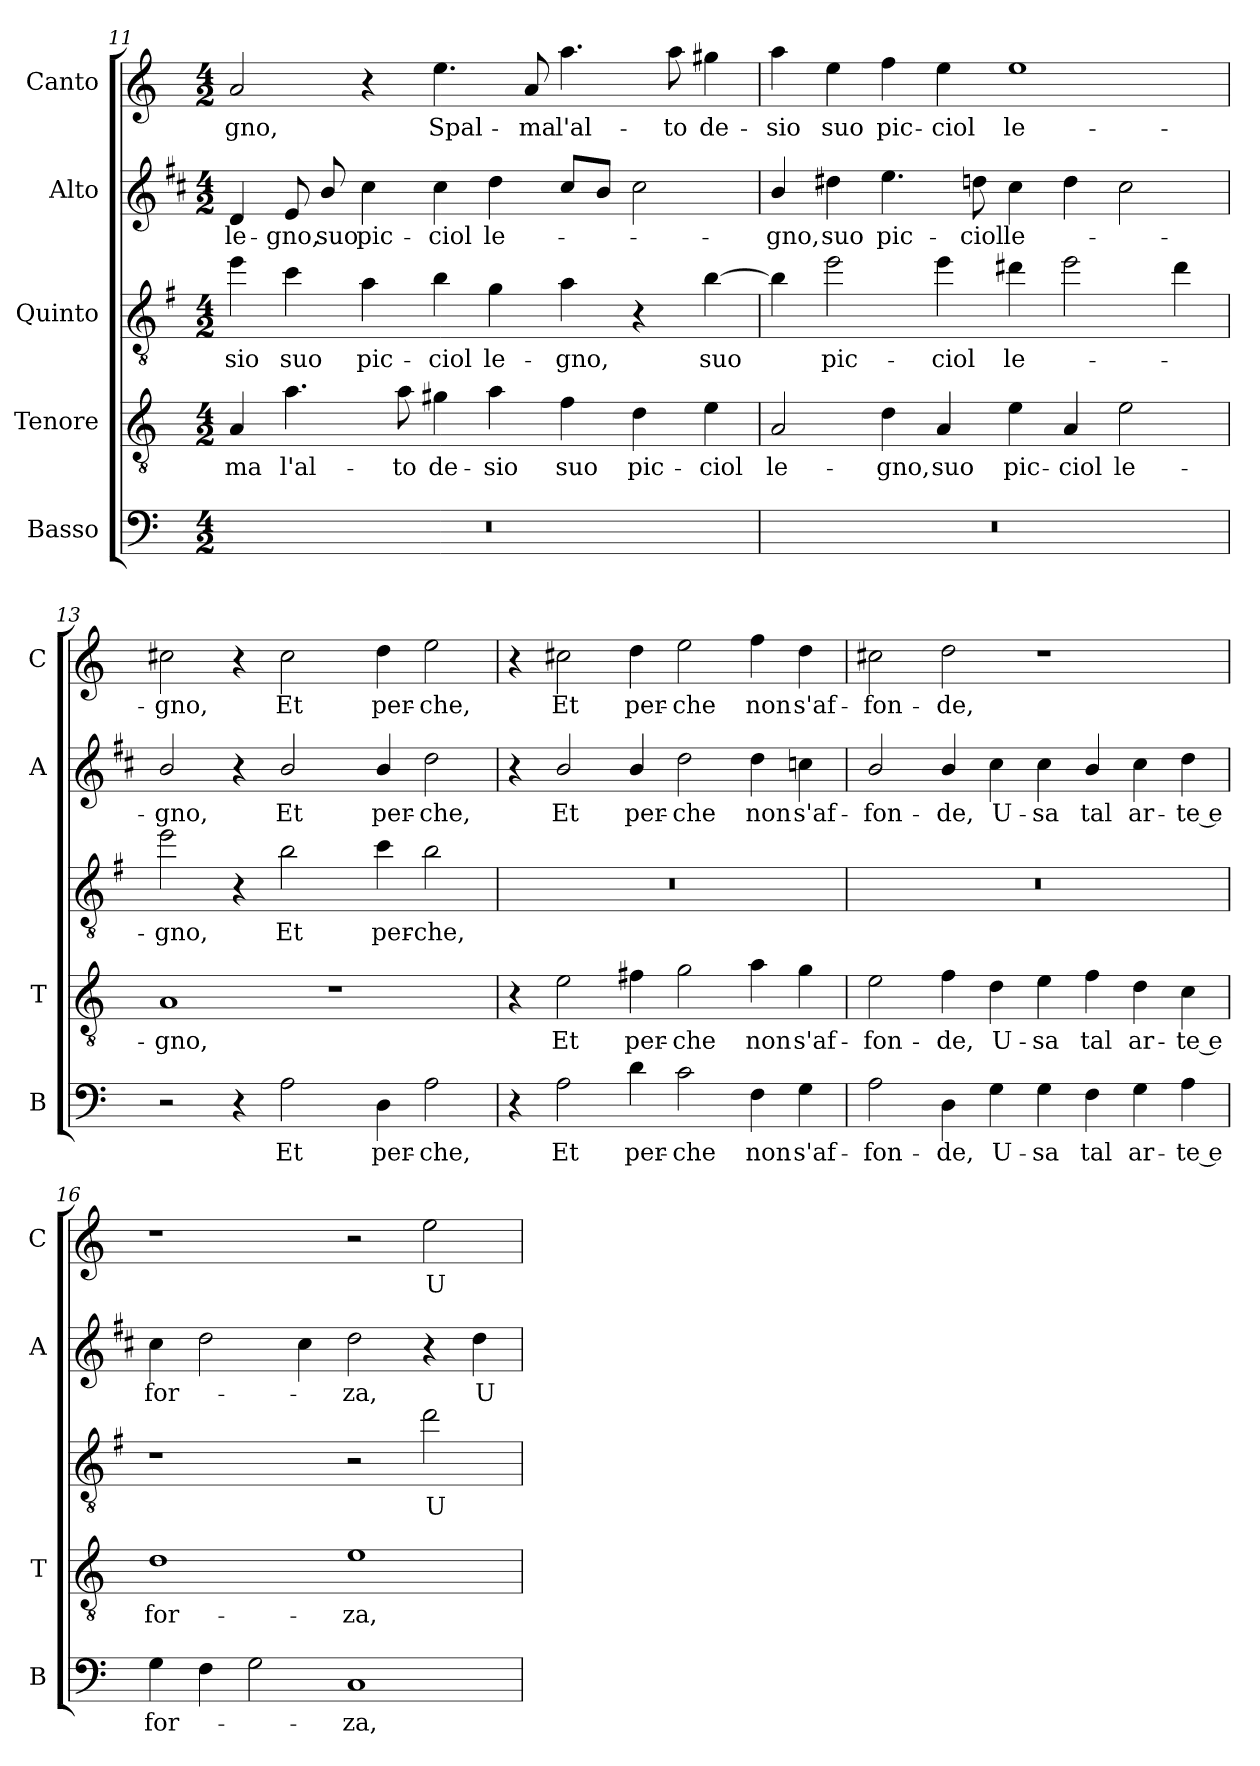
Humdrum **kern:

**kern	**text	**kern	**text	**kern	**text	**kern	**text	**kern	**text
*part5	*part5	*part4	*part4	*part3	*part3	*part2	*part2	*part1	*part1
*staff5	*staff5	*staff4	*staff4	*staff3	*staff3	*staff2	*staff2	*staff1	*staff1
*I"Basso	*	*I"Tenore	*	*I"Quinto	*	*I"Alto	*	*I"Canto	*
*I'B	*	*I'T	*	*	*	*I'A	*	*I'C	*
*clefF4	*	*clefGv2	*	*clefGv2	*	*clefG2	*	*clefG2	*
*	*	*	*	*ITrd4c7	*	*ITrd1c2	*	*	*
*k[]	*	*k[]	*	*k[]	*	*k[]	*	*k[]	*
*C:	*	*C:	*	*C:	*	*C:	*	*C:	*
*M4/2	*	*M4/2	*	*M4/2	*	*M4/2	*	*M4/2	*
=11	=11	=11	=11	=11	=11	=11	=11	=11	=11
!	!	!	!LO:LY:b	!	!LO:LY:b	!	!LO:LY:b	!	!LO:LY:b
0r	.	4A/	-ma	4a\	-sio	4c/	le-	2a/	-gno,
!	!	!	!LO:LY:b	!	!LO:LY:b	!	!LO:LY:b	!	!
.	.	4.a\	l'al-	4f\	suo	8d/	-gno,	.	.
!	!	!	!	!	!	!	!LO:LY:b	!	!
.	.	.	.	.	.	8a/	suo	.	.
!	!	!	!	!	!LO:LY:b	!	!LO:LY:b	!	!
.	.	.	.	4d\	pic-	4b\	pic-	4r	.
!	!	!	!LO:LY:b	!	!	!	!	!	!
.	.	8a\	-to	.	.	.	.	.	.
!	!	!	!LO:LY:b	!	!LO:LY:b	!	!LO:LY:b	!	!LO:LY:b
.	.	4g#X\	de-	4e\	-ciol	4b\	-ciol	4.ee\	Spal-
!	!	!	!LO:LY:b	!	!LO:LY:b	!	!LO:LY:b	!	!
.	.	4a\	-sio	4c\	le-	4cc\	le-	.	.
!	!	!	!	!	!	!	!	!	!LO:LY:b
.	.	.	.	.	.	.	.	8a/	-ma
!	!	!	!LO:LY:b	!	!LO:LY:b	!	!	!	!LO:LY:b
.	.	4f\	suo	4d\	-gno,	8b/L	.	4.aa\	l'al-
.	.	.	.	.	.	8a/J	.	.	.
!	!	!	!LO:LY:b	!	!	!	!	!	!
.	.	4d\	pic-	4r	.	2b\	.	.	.
!	!	!	!	!	!	!	!	!	!LO:LY:b
.	.	.	.	.	.	.	.	8aa\	-to
!	!	!	!LO:LY:b	!	!LO:LY:b	!	!	!	!LO:LY:b
.	.	4e\	-ciol	[4e\	suo	.	.	4gg#X\	de-
=12	=12	=12	=12	=12	=12	=12	=12	=12	=12
!	!	!	!LO:LY:b	!	!	!	!LO:LY:b	!	!LO:LY:b
0r	.	2A/	le-	4e\]	.	4a/	-gno,	4aa\	-sio
!	!	!	!	!	!LO:LY:b	!	!LO:LY:b	!	!LO:LY:b
.	.	.	.	2a\	pic-	4cc#X\	suo	4ee\	suo
!	!	!	!LO:LY:b	!	!	!	!LO:LY:b	!	!LO:LY:b
.	.	4d\	-gno,	.	.	4.dd\	pic-	4ff\	pic-
!	!	!	!LO:LY:b	!	!LO:LY:b	!	!	!	!LO:LY:b
.	.	4A/	suo	4a\	-ciol	.	.	4ee\	-ciol
!	!	!	!	!	!	!	!LO:LY:b	!	!
.	.	.	.	.	.	8ccn\	-ciol	.	.
!	!	!	!LO:LY:b	!	!LO:LY:b	!	!LO:LY:b	!	!LO:LY:b
.	.	4e\	pic-	4g#X\	le-	4b\	le-	1ee	le-
!	!	!	!LO:LY:b	!	!	!	!	!	!
.	.	4A/	-ciol	2a\	.	4cc\	.	.	.
!	!	!	!LO:LY:b	!	!	!	!	!	!
.	.	2e\	le-	.	.	2b\	.	.	.
.	.	.	.	4g#\	.	.	.	.	.
!!LO:LB:g=z
=13	=13	=13	=13	=13	=13	=13	=13	=13	=13
!	!	!	!LO:LY:b	!	!LO:LY:b	!	!LO:LY:b	!	!LO:LY:b
2r	.	1A	-gno,	2a\	-gno,	2a/	-gno,	2cc#X\	-gno,
4r	.	.	.	4r	.	4r	.	4r	.
!	!LO:LY:b	!	!	!	!LO:LY:b	!	!LO:LY:b	!	!LO:LY:b
2A\	Et	.	.	2e\	Et	2a/	Et	2cc#\	Et
.	.	1r	.	.	.	.	.	.	.
!	!LO:LY:b	!	!	!	!LO:LY:b	!	!LO:LY:b	!	!LO:LY:b
4D\	per-	.	.	4f\	per-	4a/	per-	4dd\	per-
!	!LO:LY:b	!	!	!	!LO:LY:b	!	!LO:LY:b	!	!LO:LY:b
2A\	-che,	.	.	2e\	-che,	2cc\	-che,	2ee\	-che,
=14	=14	=14	=14	=14	=14	=14	=14	=14	=14
4r	.	4r	.	0r	.	4r	.	4r	.
!	!LO:LY:b	!	!LO:LY:b	!	!	!	!LO:LY:b	!	!LO:LY:b
2A\	Et	2e\	Et	.	.	2a/	Et	2cc#X\	Et
!	!LO:LY:b	!	!LO:LY:b	!	!	!	!LO:LY:b	!	!LO:LY:b
4d\	per-	4f#X\	per-	.	.	4a/	per-	4dd\	per-
!	!LO:LY:b	!	!LO:LY:b	!	!	!	!LO:LY:b	!	!LO:LY:b
2c\	-che	2g\	-che	.	.	2cc\	-che	2ee\	-che
!	!LO:LY:b	!	!LO:LY:b	!	!	!	!LO:LY:b	!	!LO:LY:b
4F\	non	4a\	non	.	.	4cc\	non	4ff\	non
!	!LO:LY:b	!	!LO:LY:b	!	!	!	!LO:LY:b	!	!LO:LY:b
4G\	s'af-	4g\	s'af-	.	.	4b-X\	s'af-	4dd\	s'af-
=15	=15	=15	=15	=15	=15	=15	=15	=15	=15
!	!LO:LY:b	!	!LO:LY:b	!	!	!	!LO:LY:b	!	!LO:LY:b
2A\	-fon-	2e\	-fon-	0r	.	2a/	-fon-	2cc#X\	-fon-
!	!LO:LY:b	!	!LO:LY:b	!	!	!	!LO:LY:b	!	!LO:LY:b
4D\	-de,	4f\	-de,	.	.	4a/	-de,	2dd\	-de,
!	!LO:LY:b	!	!LO:LY:b	!	!	!	!LO:LY:b	!	!
4G\	U-	4d\	U-	.	.	4b\	U-	.	.
!	!LO:LY:b	!	!LO:LY:b	!	!	!	!LO:LY:b	!	!
4G\	-sa	4e\	-sa	.	.	4b\	-sa	1r	.
!	!LO:LY:b	!	!LO:LY:b	!	!	!	!LO:LY:b	!	!
4F\	tal	4f\	tal	.	.	4a/	tal	.	.
!	!LO:LY:b	!	!LO:LY:b	!	!	!	!LO:LY:b	!	!
4G\	ar-	4d\	ar-	.	.	4b\	ar-	.	.
!	!LO:LY:b	!	!LO:LY:b	!	!	!	!LO:LY:b	!	!
4A\	-te e	4c\	-te e	.	.	4cc\	-te e	.	.
=16	=16	=16	=16	=16	=16	=16	=16	=16	=16
!	!LO:LY:b	!	!LO:LY:b	!	!	!	!LO:LY:b	!	!
4G\	for-	1d	for-	1r	.	4b\	for-	1r	.
4F\	.	.	.	.	.	2cc\	.	.	.
2G\	.	.	.	.	.	.	.	.	.
.	.	.	.	.	.	4b\	.	.	.
!	!LO:LY:b	!	!LO:LY:b	!	!	!	!LO:LY:b	!	!
1C	-za,	1e	-za,	2r	.	2cc\	-za,	2r	.
!	!	!	!	!	!LO:LY:b	!	!	!	!LO:LY:b
.	.	.	.	2g\	U-	4r	.	2ee\	U-
!	!	!	!	!	!	!	!LO:LY:b	!	!
.	.	.	.	.	.	4cc\	U-	.	.
=	=	=	=	=	=	=	=	=	=
*-	*-	*-	*-	*-	*-	*-	*-	*-	*-
